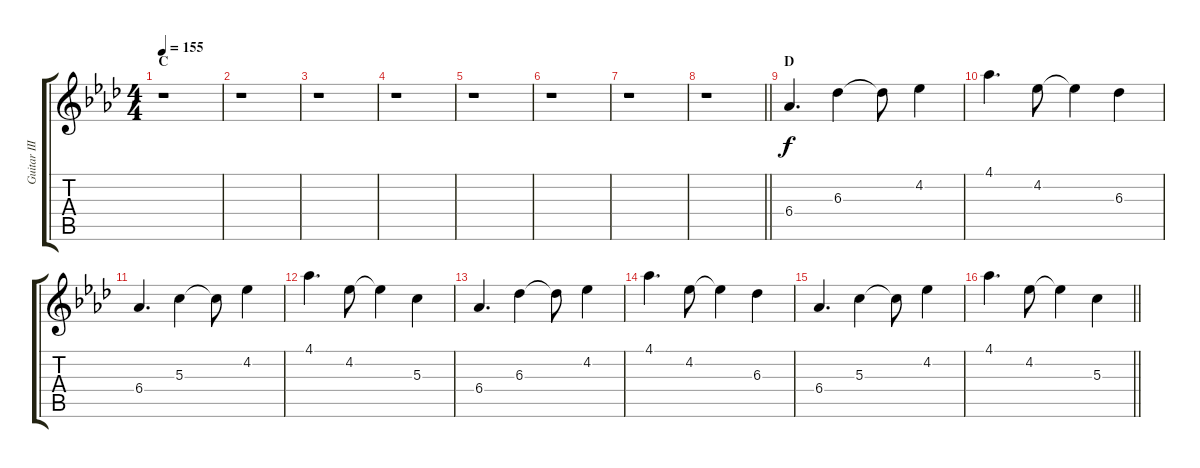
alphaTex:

\track ("Guitar III" "Guitar III") {instrument overdrivenguitar}
\staff {score tabs}
\tuning (E4 B3 G3 D3 A2 E2) {hide}
\ts (4 4)
\section ("" "C")
\tempo 155
\clef g2
\ks ab
r.1{dy f} |
r.1 |
r.1 |
r.1 |
r.1 |
r.1 |
r.1 |
\barLineRight lightlight
r.1 |
\section ("" "D")
6.4.4{d} 6.3.4 6.3{t}.8 4.2.4 |
4.1.4{d} 4.2.8 4.2{t}.4 6.3.4 |
6.4.4{d} 5.3.4 5.3{t}.8 4.2.4 |
4.1.4{d} 4.2.8 4.2{t}.4 5.3.4 |
6.4.4{d} 6.3.4 6.3{t}.8 4.2.4 |
4.1.4{d} 4.2.8 4.2{t}.4 6.3.4 |
6.4.4{d} 5.3.4 5.3{t}.8 4.2.4 |
\barLineRight lightlight
4.1.4{d} 4.2.8 4.2{t}.4 5.3.4
